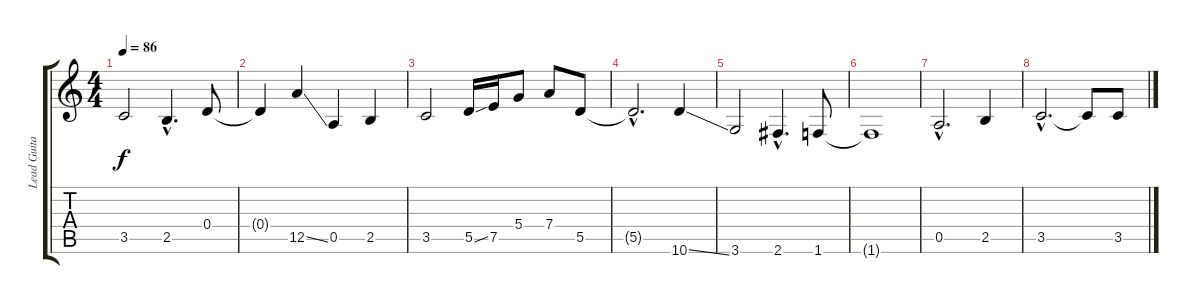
\track ("Lead Guitar" "Lead Guita") {instrument distortionguitar}
\staff {score tabs}
\tuning (E4 B3 G3 D3 A2 E2) {hide}
\ts (4 4)
\tempo 86
\clef g2
\ks c
3.5.2{dy f} 2.5{hac}.4{d} 0.4.8 |
0.4{t}.4 12.5{ss}.4 0.5.4 2.5.4 |
3.5.2 5.5{ss}.16 7.5.16 5.4.8 7.4.8 5.5.8 |
5.5{hac t}.2{d} 10.6{ss}.4 |
3.6.2 2.6{hac}.4{d} 1.6.8 |
1.6{t}.1 |
0.5{hac}.2{d} 2.5.4 |
3.5{hac}.2{d} 3.5{t}.8 3.5.8
